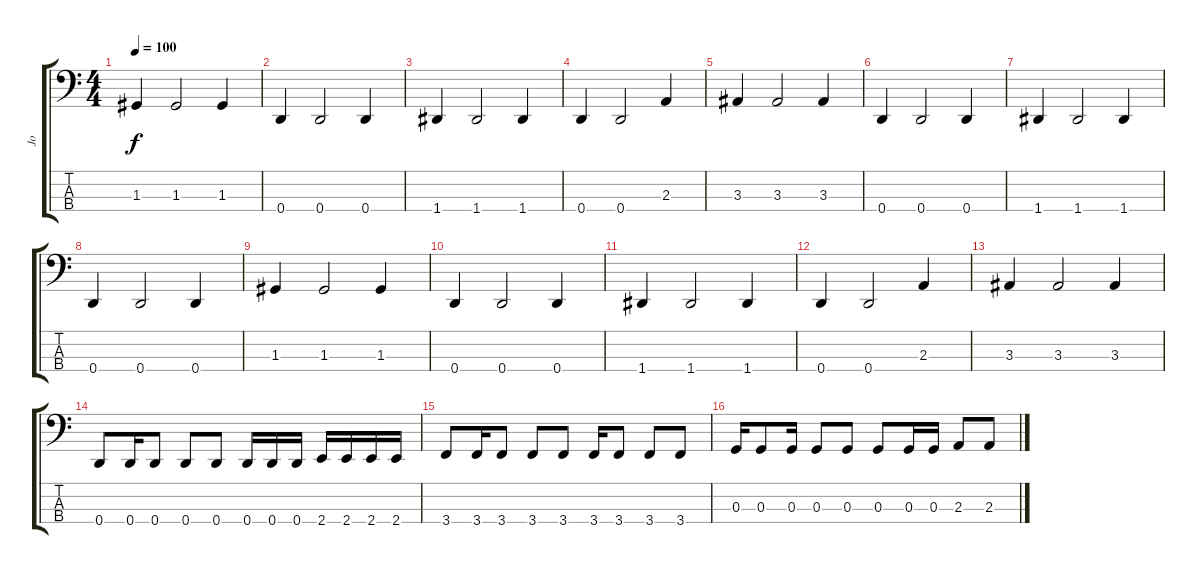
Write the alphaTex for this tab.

\track ("Jo" "Jo") {instrument electricbassfinger}
\staff {score tabs}
\tuning (F2 C2 G1 D1) {hide}
\ts (4 4)
\tempo 100
\clef f4
\ks c
1.3.4{dy f} 1.3.2 1.3.4 |
0.4.4 0.4.2 0.4.4 |
1.4.4 1.4.2 1.4.4 |
0.4.4 0.4.2 2.3.4 |
3.3.4 3.3.2 3.3.4 |
0.4.4 0.4.2 0.4.4 |
1.4.4 1.4.2 1.4.4 |
0.4.4 0.4.2 0.4.4 |
1.3.4 1.3.2 1.3.4 |
0.4.4 0.4.2 0.4.4 |
1.4.4 1.4.2 1.4.4 |
0.4.4 0.4.2 2.3.4 |
3.3.4 3.3.2 3.3.4 |
0.4.8 0.4.16 0.4.8 0.4.8 0.4.8 0.4.16 0.4.16 0.4.16 2.4.16 2.4.16 2.4.16 2.4.16 |
3.4.8 3.4.16 3.4.8 3.4.8 3.4.8 3.4.16 3.4.8 3.4.8 3.4.8 |
0.3.16 0.3.8 0.3.16 0.3.8 0.3.8 0.3.8 0.3.16 0.3.16 2.3.8 2.3.8
